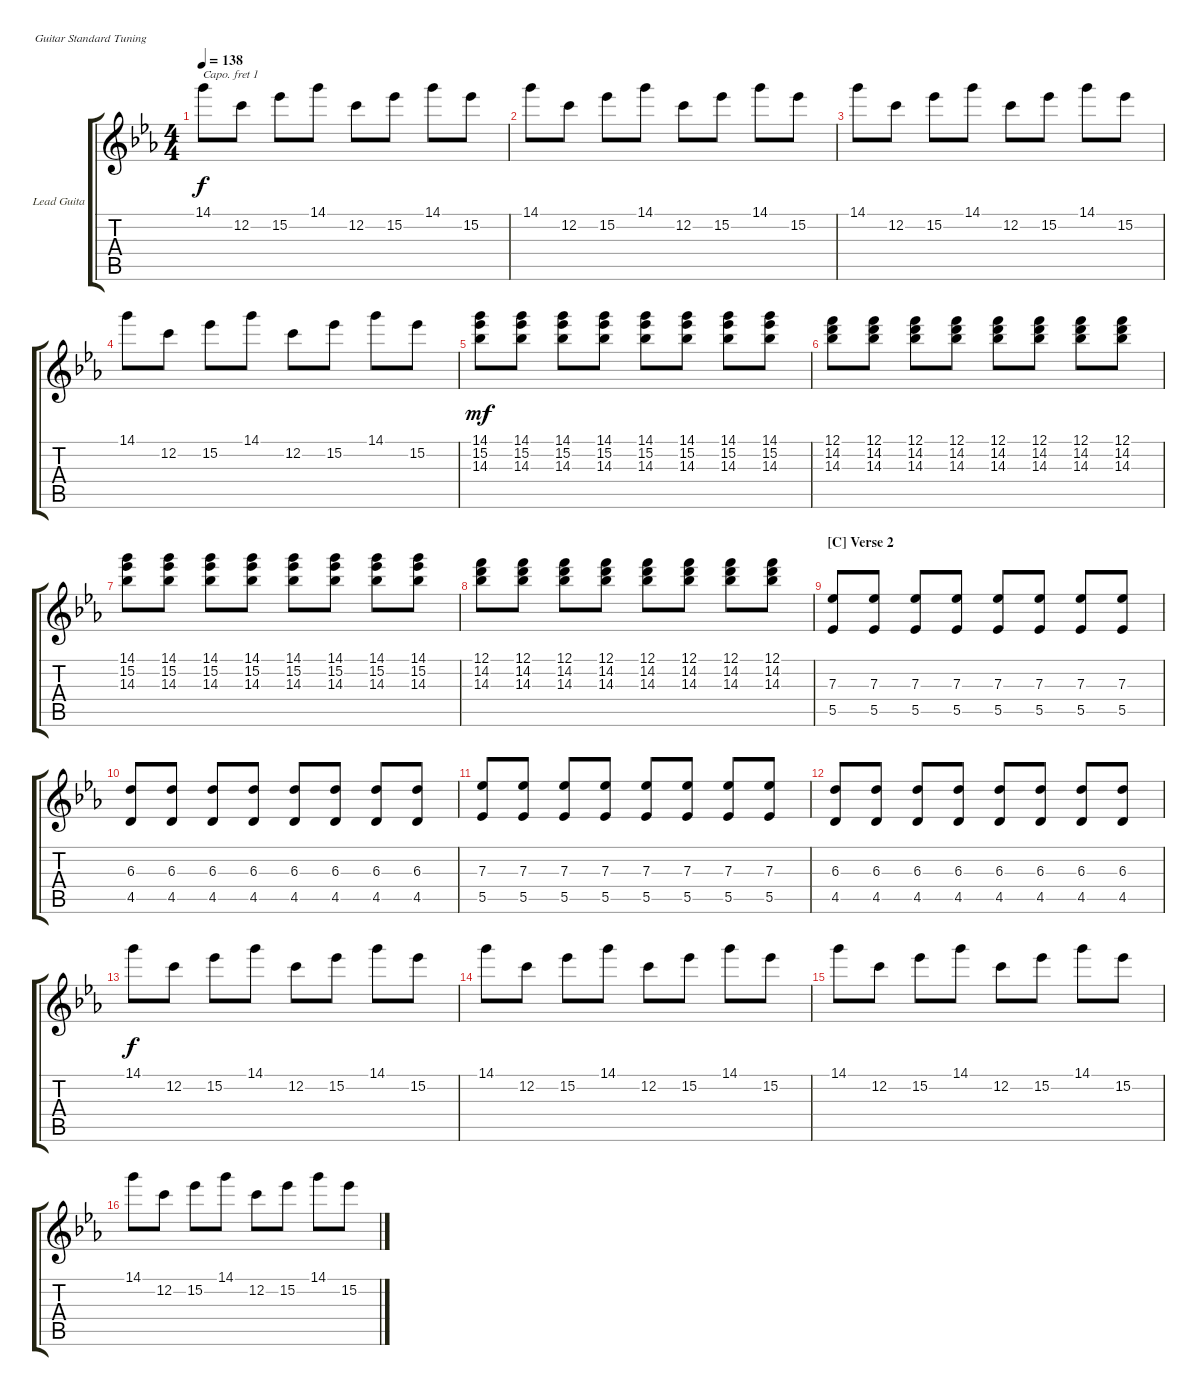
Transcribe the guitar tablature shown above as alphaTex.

\defaultSystemsLayout 4
\bracketExtendMode groupsimilarinstruments
\firstSystemTrackNameOrientation horizontal
\otherSystemsTrackNameOrientation horizontal
\track ("Lead Guitar" "Lead Guita") {instrument electricguitarclean}
\staff {score tabs}
\capo 1
\tuning (E4 B3 G3 D3 A2 E2)
\ts (4 4)
\tempo 138
\clef g2
\ks eb
14.1.8{dy f} 12.2.8 15.2.8 14.1.8 12.2.8 15.2.8 14.1.8 15.2.8 |
14.1.8 12.2.8 15.2.8 14.1.8 12.2.8 15.2.8 14.1.8 15.2.8 |
14.1.8 12.2.8 15.2.8 14.1.8 12.2.8 15.2.8 14.1.8 15.2.8 |
14.1.8 12.2.8 15.2.8 14.1.8 12.2.8 15.2.8 14.1.8 15.2.8 |
(15.2 14.3 14.1).8{dy mf} (15.2 14.3 14.1).8 (15.2 14.3 14.1).8 (15.2 14.3 14.1).8 (15.2 14.3 14.1).8 (15.2 14.3 14.1).8 (15.2 14.3 14.1).8 (15.2 14.3 14.1).8 |
(14.2 14.3 12.1).8 (14.2 14.3 12.1).8 (14.2 14.3 12.1).8 (14.2 14.3 12.1).8 (14.2 14.3 12.1).8 (14.2 14.3 12.1).8 (14.2 14.3 12.1).8 (14.2 14.3 12.1).8 |
(15.2 14.3 14.1).8 (15.2 14.3 14.1).8 (15.2 14.3 14.1).8 (15.2 14.3 14.1).8 (15.2 14.3 14.1).8 (15.2 14.3 14.1).8 (15.2 14.3 14.1).8 (15.2 14.3 14.1).8 |
(14.2 14.3 12.1).8 (14.2 14.3 12.1).8 (14.2 14.3 12.1).8 (14.2 14.3 12.1).8 (14.2 14.3 12.1).8 (14.2 14.3 12.1).8 (14.2 14.3 12.1).8 (14.2 14.3 12.1).8 |
\section ("C" "Verse 2")
(5.5 7.3).8 (5.5 7.3).8 (5.5 7.3).8 (5.5 7.3).8 (5.5 7.3).8 (5.5 7.3).8 (5.5 7.3).8 (5.5 7.3).8 |
(4.5 6.3).8 (4.5 6.3).8 (4.5 6.3).8 (4.5 6.3).8 (4.5 6.3).8 (4.5 6.3).8 (4.5 6.3).8 (4.5 6.3).8 |
(5.5 7.3).8 (5.5 7.3).8 (5.5 7.3).8 (5.5 7.3).8 (5.5 7.3).8 (5.5 7.3).8 (5.5 7.3).8 (5.5 7.3).8 |
(4.5 6.3).8 (4.5 6.3).8 (4.5 6.3).8 (4.5 6.3).8 (4.5 6.3).8 (4.5 6.3).8 (4.5 6.3).8 (4.5 6.3).8 |
14.1.8{dy f} 12.2.8 15.2.8 14.1.8 12.2.8 15.2.8 14.1.8 15.2.8 |
14.1.8 12.2.8 15.2.8 14.1.8 12.2.8 15.2.8 14.1.8 15.2.8 |
14.1.8 12.2.8 15.2.8 14.1.8 12.2.8 15.2.8 14.1.8 15.2.8 |
14.1.8 12.2.8 15.2.8 14.1.8 12.2.8 15.2.8 14.1.8 15.2.8
